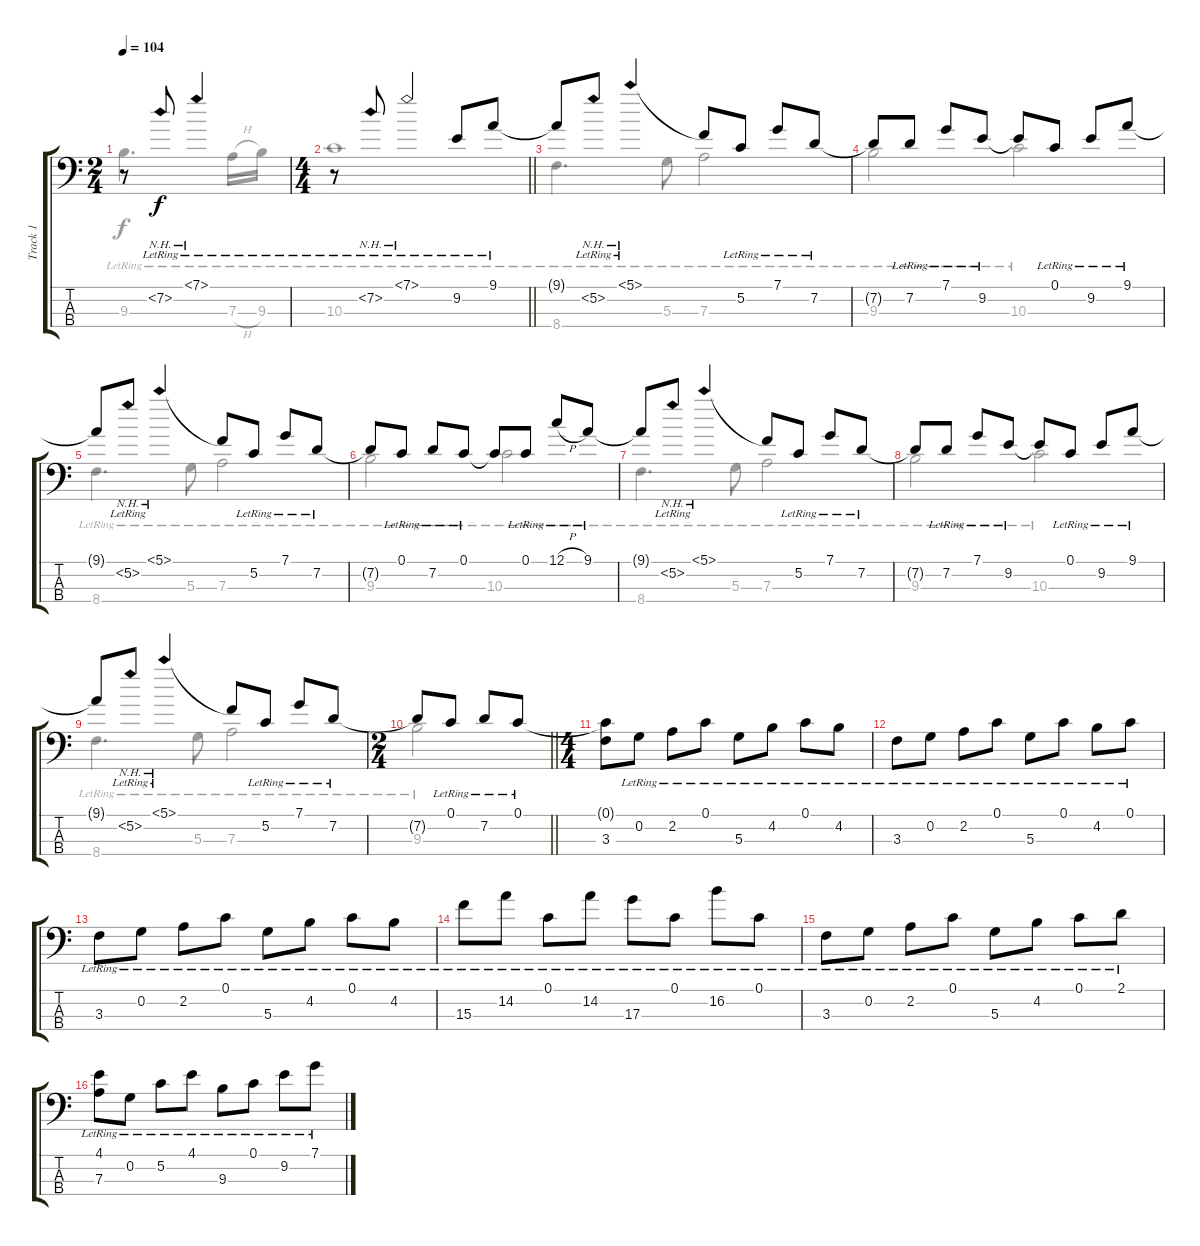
\track ("Track 1" "Track 1") {instrument electricbassfinger}
\staff {score tabs}
\tuning (C3 G2 D2 A1) {hide}
\voice
\ts (2 4)
\tempo 104
\clef f4
\ks c
r.8{dy f} 7.2{nh lr}.8 7.1{nh lr}.4 |
\ts (4 4)
\barLineRight lightlight
r.8 7.2{nh lr}.8 7.1{nh lr}.2 9.2{lr}.8 9.1{lr}.8 |
9.1{t}.8 5.2{nh lr}.8 5.1{nh lr}.4 5.1{t}.8 5.2{lr}.8 7.1{lr}.8 7.2{lr}.8 |
7.2{t}.8 7.2{lr}.8 7.1{lr}.8 9.2{lr}.8 9.2{t}.8 0.1{lr}.8 9.2{lr}.8 9.1{lr}.8 |
9.1{t}.8 5.2{nh lr}.8 5.1{nh lr}.4 5.1{t}.8 5.2{lr}.8 7.1{lr}.8 7.2{lr}.8 |
7.2{t}.8 0.1{lr}.8 7.2{lr}.8 0.1{lr}.8 0.1{t}.8 0.1{lr}.8 12.1{h lr}.8 9.1{lr}.8 |
9.1{t}.8 5.2{nh lr}.8 5.1{nh lr}.4 5.1{t}.8 5.2{lr}.8 7.1{lr}.8 7.2{lr}.8 |
7.2{t}.8 7.2{lr}.8 7.1{lr}.8 9.2{lr}.8 9.2{t}.8 0.1{lr}.8 9.2{lr}.8 9.1{lr}.8 |
9.1{t}.8 5.2{nh lr}.8 5.1{nh lr}.4 5.1{t}.8 5.2{lr}.8 7.1{lr}.8 7.2{lr}.8 |
\ts (2 4)
\barLineRight lightlight
7.2{t}.8 0.1{lr}.8 7.2{lr}.8 0.1{lr}.8 |
\ts (4 4)
(0.1{t} 3.3).8 0.2{lr}.8 2.2{lr}.8 0.1{lr}.8 5.3{lr}.8 4.2{lr}.8 0.1{lr}.8 4.2{lr}.8 |
3.3{lr}.8 0.2{lr}.8 2.2{lr}.8 0.1{lr}.8 5.3{lr}.8 0.1{lr}.8 4.2{lr}.8 0.1{lr}.8 |
3.3{lr}.8 0.2{lr}.8 2.2{lr}.8 0.1{lr}.8 5.3{lr}.8 4.2{lr}.8 0.1{lr}.8 4.2{lr}.8 |
15.3{lr}.8 14.2{lr}.8 0.1{lr}.8 14.2{lr}.8 17.3{lr}.8 0.1{lr}.8 16.2{lr}.8 0.1{lr}.8 |
3.3{lr}.8 0.2{lr}.8 2.2{lr}.8 0.1{lr}.8 5.3{lr}.8 4.2{lr}.8 0.1{lr}.8 2.1{lr}.8 |
(4.1{lr} 7.3{lr}).8 0.2{lr}.8 5.2{lr}.8 4.1{lr}.8 9.3{lr}.8 0.1{lr}.8 9.2{lr}.8 7.1{lr}.8
\voice
\clef f4
\ottava regular
\simile none
\ks c
9.3{lr}.4{d dy f} 7.3{h lr}.16 9.3{lr}.16 |
\barLineRight lightlight
10.3{lr}.1 |
8.4{lr}.4{d} 5.3{lr}.8 7.3{lr}.2 |
9.3{lr}.2 10.3{lr}.2 |
8.4{lr}.4{d} 5.3{lr}.8 7.3{lr}.2 |
9.3{lr}.2 10.3{lr}.2 |
8.4{lr}.4{d} 5.3{lr}.8 7.3{lr}.2 |
9.3{lr}.2 10.3{lr}.2 |
8.4{lr}.4{d} 5.3{lr}.8 7.3{lr}.2 |
\barLineRight lightlight
9.3{lr}.2 |
|
|
|
|
|
